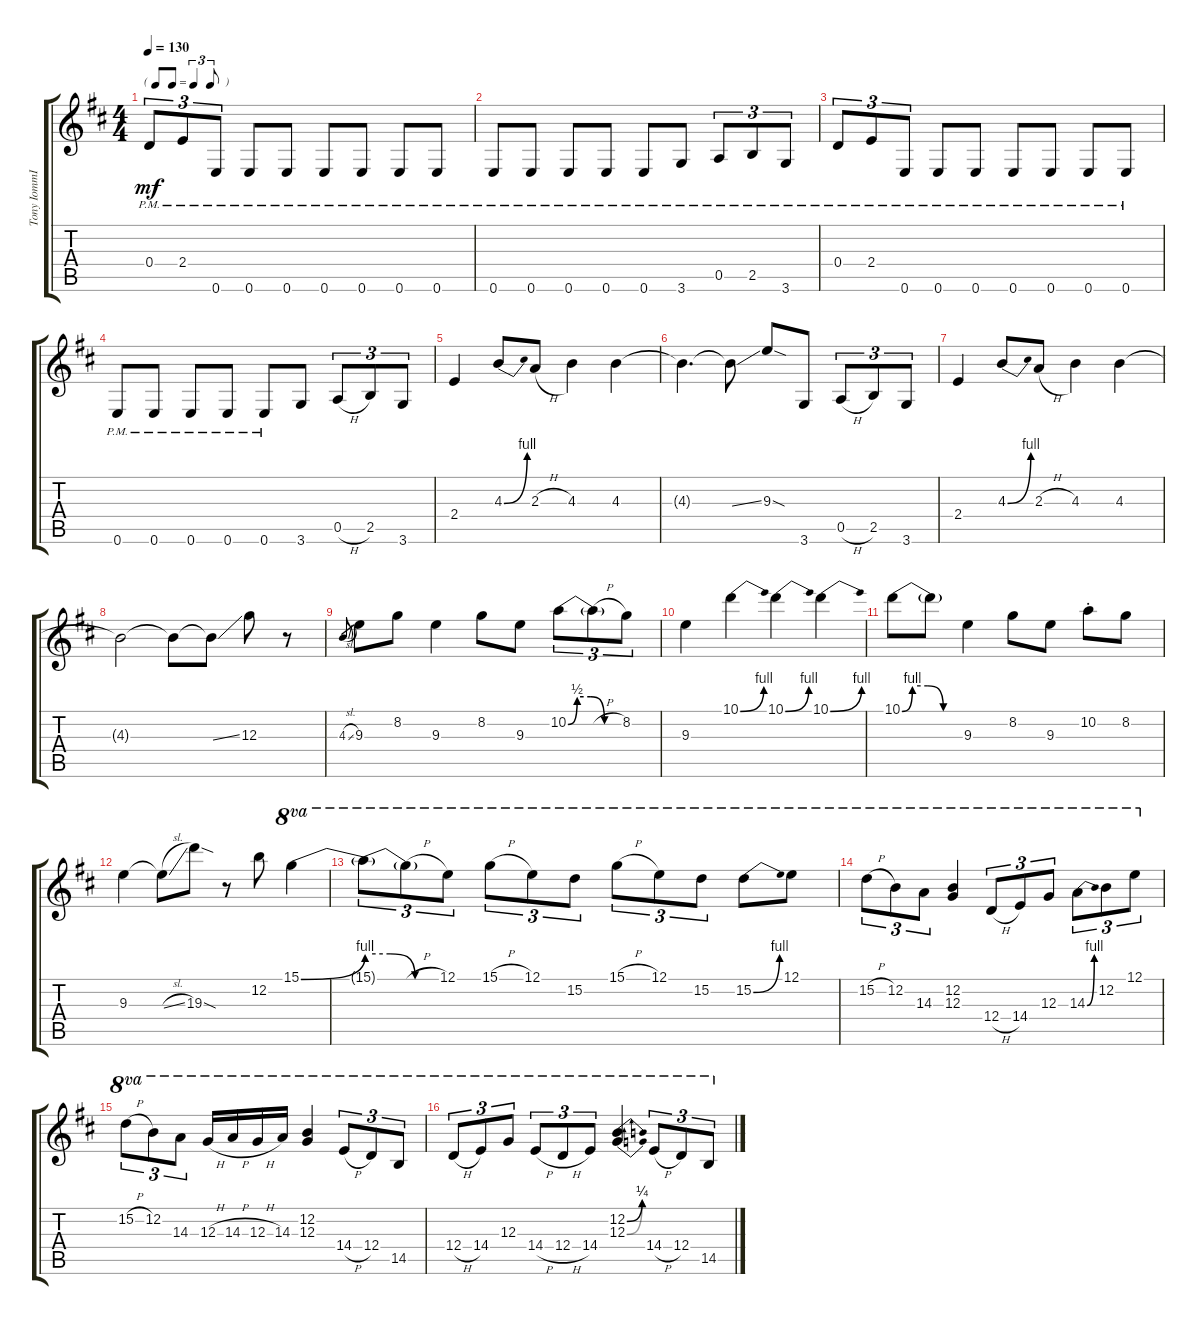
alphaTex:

\track ("Tony IommI Distortion (Lead I)" "Tony IommI") {instrument distortionguitar}
\staff {score tabs}
\tuning (E4 B3 G3 D3 A2 E2) {hide}
\ts (4 4)
\tf triplet8th
\tempo 130
\clef g2
\ks d
0.4{pm}.8{tu (3 2) dy mf} 2.4{pm}.8{tu (3 2)} 0.6{pm}.8{tu (3 2)} 0.6{pm}.8 0.6{pm}.8 0.6{pm}.8 0.6{pm}.8 0.6{pm}.8 0.6{pm}.8 |
0.6{pm}.8 0.6{pm}.8 0.6{pm}.8 0.6{pm}.8 0.6{pm}.8 3.6{pm}.8 0.5{pm}.8{tu (3 2)} 2.5{pm}.8{tu (3 2)} 3.6{pm}.8{tu (3 2)} |
0.4{pm}.8{tu (3 2)} 2.4{pm}.8{tu (3 2)} 0.6{pm}.8{tu (3 2)} 0.6{pm}.8 0.6{pm}.8 0.6{pm}.8 0.6{pm}.8 0.6{pm}.8 0.6{pm}.8 |
0.6{pm}.8 0.6{pm}.8 0.6{pm}.8 0.6{pm}.8 0.6{pm}.8 3.6.8 0.5{h}.8{tu (3 2)} 2.5.8{tu (3 2)} 3.6.8{tu (3 2)} |
2.4.4 4.3{be (bend 0 0 60 4)}.8 2.3{h}.8 4.3.4 4.3.4 |
4.3{t}.4{d} 4.3{ss t}.8 9.3{sod}.8 3.6.8 0.5{h}.8{tu (3 2)} 2.5.8{tu (3 2)} 3.6.8{tu (3 2)} |
2.4.4 4.3{be (bend 0 0 60 4)}.8 2.3{h}.8 4.3.4 4.3.4 |
4.3{t}.2 4.3{t}.8 4.3{ss t}.8 12.3.8 r.8 |
4.3{sl}.8{gr} 9.3.8 8.2.8 9.3.4 8.2.8 9.3.8 10.2{be (custom 0 0 10 2 25 2 40 0 60 0)}.8{tu (3 2)} 10.2{h t}.8{tu (3 2)} 8.2.8{tu (3 2)} |
9.3.4 10.1{be (bend 0 0 60 4)}.4 10.1{be (bend 0 0 60 4)}.4 10.1{be (bend 0 0 60 4)}.4 |
10.1{be (custom 0 0 10 4 25 4 40 0 60 0)}.8 10.1{t}.8 9.3.4 8.2.8 9.3.8 10.2{st}.8 8.2.8 |
9.3.4 9.3{sl t}.8 19.3{sod}.8 r.8 12.2.8 15.1{be (bend 0 0 60 4)}.4{ot 8va} |
15.1{be (custom 0 4 20 4 40 0 60 0) t}.8{tu (3 2) ot 8va} 15.1{h t}.8{tu (3 2) ot 8va} 12.1.8{tu (3 2) ot 8va} 15.1{h}.8{tu (3 2) ot 8va} 12.1.8{tu (3 2) ot 8va} 15.2.8{tu (3 2) ot 8va} 15.1{h}.8{tu (3 2) ot 8va} 12.1.8{tu (3 2) ot 8va} 15.2.8{tu (3 2) ot 8va} 15.2{be (bend 0 0 60 4)}.8{ot 8va} 12.1.8{ot 8va} |
15.2{h}.8{tu (3 2) ot 8va} 12.2.8{tu (3 2) ot 8va} 14.3.8{tu (3 2) ot 8va} (12.2 12.3).4{ot 8va} 12.4{h}.8{tu (3 2) ot 8va} 14.4.8{tu (3 2) ot 8va} 12.3.8{tu (3 2) ot 8va} 14.3{be (bend 0 0 60 4)}.8{tu (3 2) ot 8va} 12.2.8{tu (3 2) ot 8va} 12.1.8{tu (3 2) ot 8va} |
15.2{h}.8{tu (3 2) ot 8va} 12.2.8{tu (3 2) ot 8va} 14.3.8{tu (3 2) ot 8va} 12.3{h}.16{ot 8va} 14.3{h}.16{ot 8va} 12.3{h}.16{ot 8va} 14.3.16{ot 8va} (12.2 12.3).4{ot 8va} 14.4{h}.8{tu (3 2) ot 8va} 12.4.8{tu (3 2) ot 8va} 14.5.8{tu (3 2) ot 8va} |
12.4{h}.8{tu (3 2) ot 8va} 14.4.8{tu (3 2) ot 8va} 12.3.8{tu (3 2) ot 8va} 14.4{h}.8{tu (3 2) ot 8va} 12.4{h}.8{tu (3 2) ot 8va} 14.4.8{tu (3 2) ot 8va} (12.2{be (bend 0 0 60 1)} 12.3{be (bend 0 0 60 1)}).4{ot 8va} 14.4{h}.8{tu (3 2) ot 8va} 12.4.8{tu (3 2) ot 8va} 14.5.8{tu (3 2) ot 8va}
